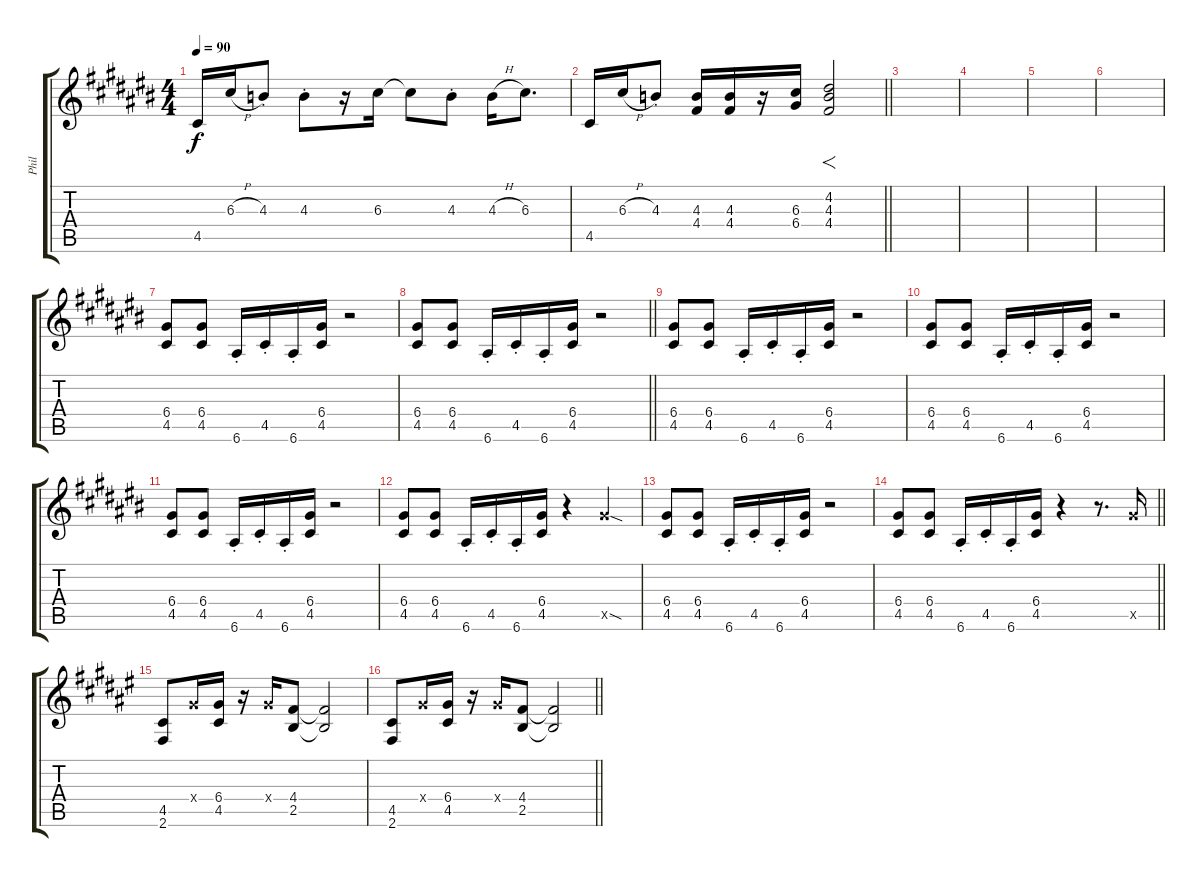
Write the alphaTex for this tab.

\track ("Phil" "Phil") {instrument distortionguitar}
\staff {score tabs}
\tuning (E4 B3 G3 D3 A2 E2) {hide}
\ts (4 4)
\tempo 90
\clef g2
\ks c#
4.5.16{dy f} 6.3{h}.16 4.3{st}.8 4.3{st}.8 r.16 6.3.16 6.3{t}.8 4.3{st}.8 4.3{h}.16 6.3.8{d} |
\barLineRight lightlight
4.5.16 6.3{h}.16 4.3{st}.8 (4.3 4.4).16 (4.3 4.4).16 r.16 (6.3 6.4).16 (4.2 4.3 4.4).2{f} |
|
|
|
|
(6.4 4.5).8 (6.4 4.5).8 6.6{st}.16 4.5{st}.16 6.6{st}.16 (6.4 4.5).16 r.2 |
\barLineRight lightlight
(6.4 4.5).8 (6.4 4.5).8 6.6{st}.16 4.5{st}.16 6.6{st}.16 (6.4 4.5).16 r.2 |
(6.4 4.5).8 (6.4 4.5).8 6.6{st}.16 4.5{st}.16 6.6{st}.16 (6.4 4.5).16 r.2 |
(6.4 4.5).8 (6.4 4.5).8 6.6{st}.16 4.5{st}.16 6.6{st}.16 (6.4 4.5).16 r.2 |
(6.4 4.5).8 (6.4 4.5).8 6.6{st}.16 4.5{st}.16 6.6{st}.16 (6.4 4.5).16 r.2 |
(6.4 4.5).8 (6.4 4.5).8 6.6{st}.16 4.5{st}.16 6.6{st}.16 (6.4 4.5).16 r.4 11.5{sod x}.4 |
(6.4 4.5).8 (6.4 4.5).8 6.6{st}.16 4.5{st}.16 6.6{st}.16 (6.4 4.5).16 r.2 |
\barLineRight lightlight
(6.4 4.5).8 (6.4 4.5).8 6.6{st}.16 4.5{st}.16 6.6{st}.16 (6.4 4.5).16 r.4 r.8{d} 11.5{x}.16 |
\ks f#
(4.5 2.6).8 6.4{x}.16 (6.4 4.5).16 r.16 6.4{x}.16 (4.4 2.5).8 (4.4{t} 2.5{t}).2 |
\barLineRight lightlight
(4.5 2.6).8 6.4{x}.16 (6.4 4.5).16 r.16 6.4{x}.16 (4.4 2.5).8 (4.4{t} 2.5{t}).2
